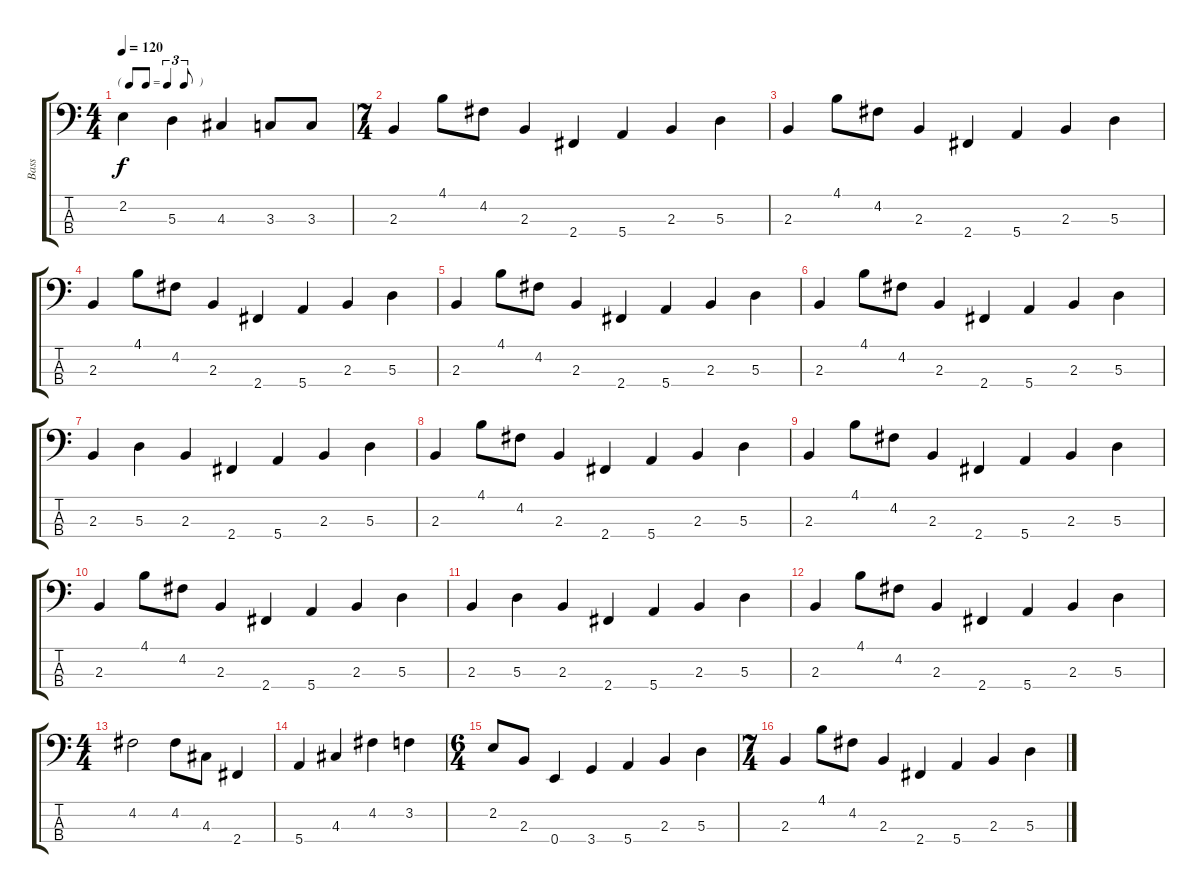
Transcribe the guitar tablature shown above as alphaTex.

\track ("Bass" "Bass") {instrument electricbassfinger}
\staff {score tabs}
\tuning (G2 D2 A1 E1) {hide}
\ts (4 4)
\tf triplet8th
\tempo 120
\clef f4
\ks c
2.2.4{dy f} 5.3.4 4.3.4 3.3.8 3.3.8 |
\ts (7 4)
2.3.4 4.1.8 4.2.8 2.3.4 2.4.4 5.4.4 2.3.4 5.3.4 |
2.3.4 4.1.8 4.2.8 2.3.4 2.4.4 5.4.4 2.3.4 5.3.4 |
2.3.4 4.1.8 4.2.8 2.3.4 2.4.4 5.4.4 2.3.4 5.3.4 |
2.3.4 4.1.8 4.2.8 2.3.4 2.4.4 5.4.4 2.3.4 5.3.4 |
2.3.4 4.1.8 4.2.8 2.3.4 2.4.4 5.4.4 2.3.4 5.3.4 |
2.3.4 5.3.4 2.3.4 2.4.4 5.4.4 2.3.4 5.3.4 |
2.3.4 4.1.8 4.2.8 2.3.4 2.4.4 5.4.4 2.3.4 5.3.4 |
2.3.4 4.1.8 4.2.8 2.3.4 2.4.4 5.4.4 2.3.4 5.3.4 |
2.3.4 4.1.8 4.2.8 2.3.4 2.4.4 5.4.4 2.3.4 5.3.4 |
2.3.4 5.3.4 2.3.4 2.4.4 5.4.4 2.3.4 5.3.4 |
2.3.4 4.1.8 4.2.8 2.3.4 2.4.4 5.4.4 2.3.4 5.3.4 |
\ts (4 4)
4.2.2 4.2.8 4.3.8 2.4.4 |
5.4.4 4.3.4 4.2.4 3.2.4 |
\ts (6 4)
2.2.8 2.3.8 0.4.4 3.4.4 5.4.4 2.3.4 5.3.4 |
\ts (7 4)
2.3.4 4.1.8 4.2.8 2.3.4 2.4.4 5.4.4 2.3.4 5.3.4
